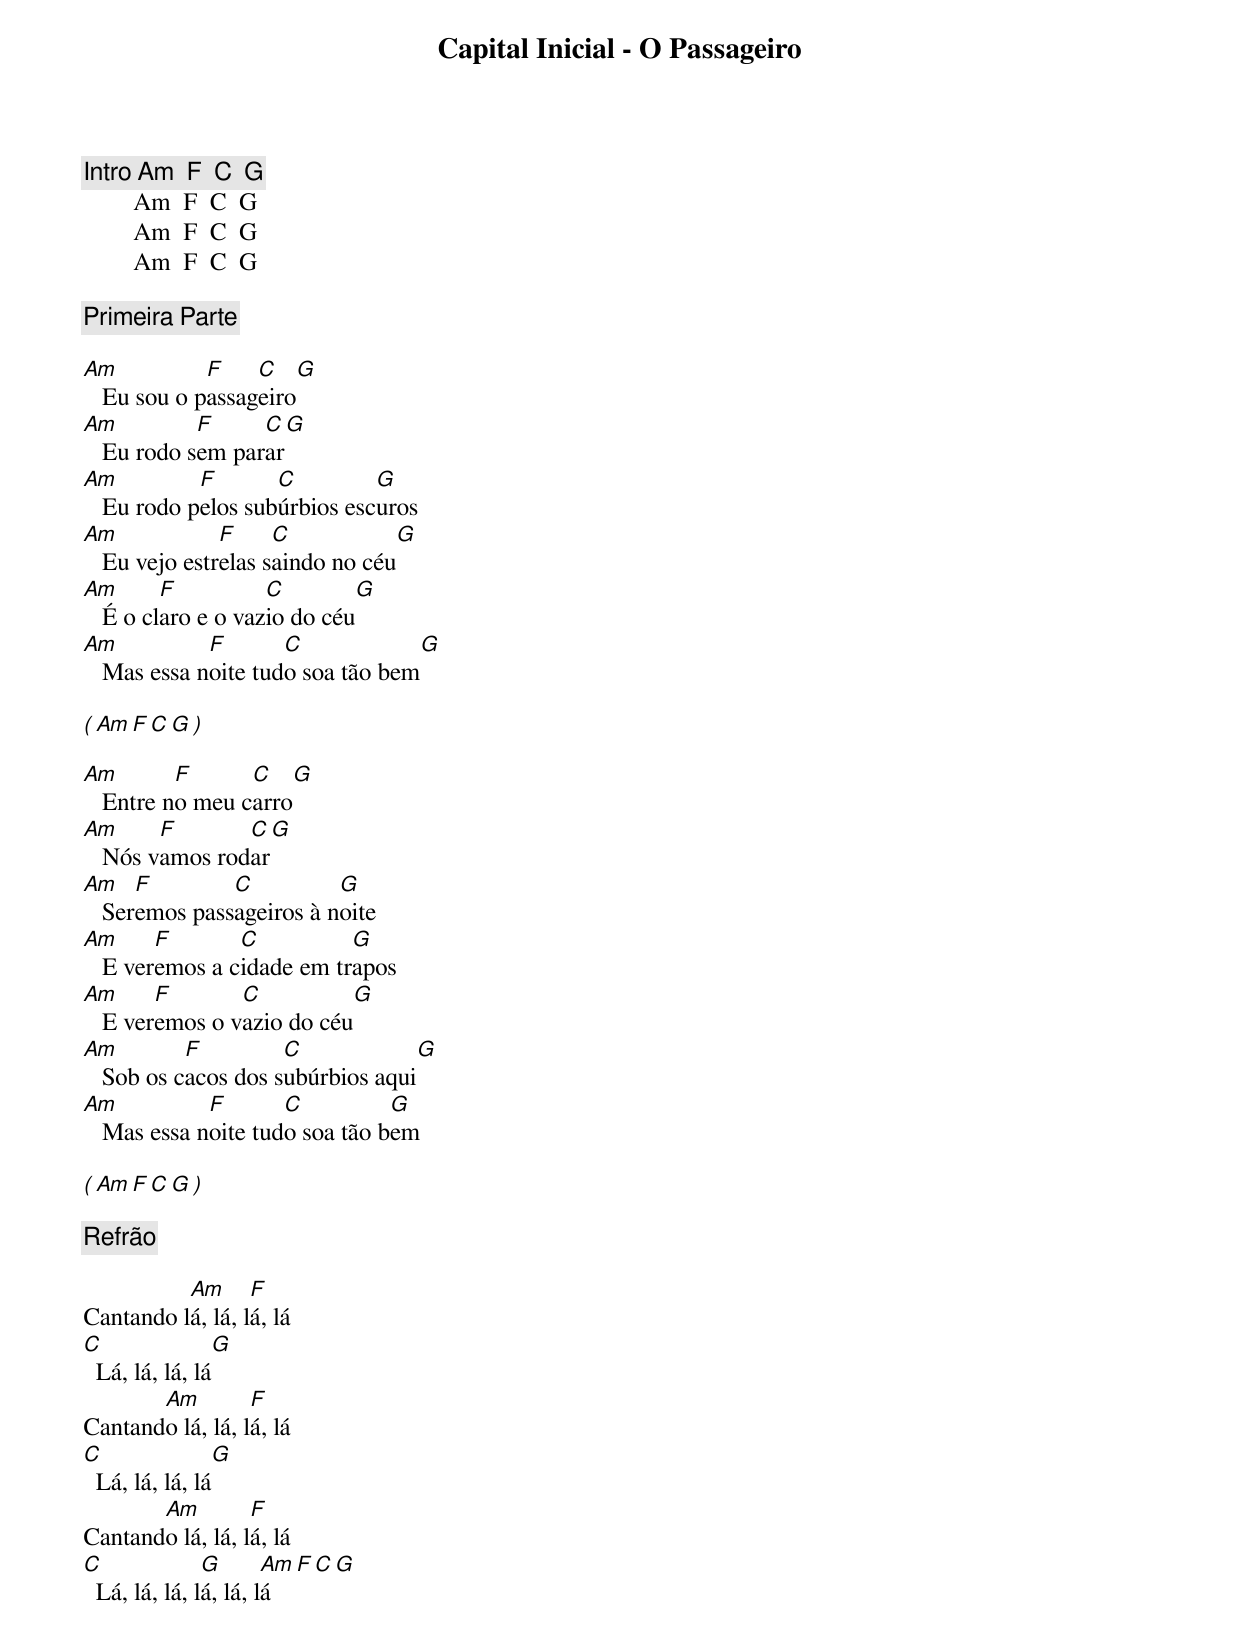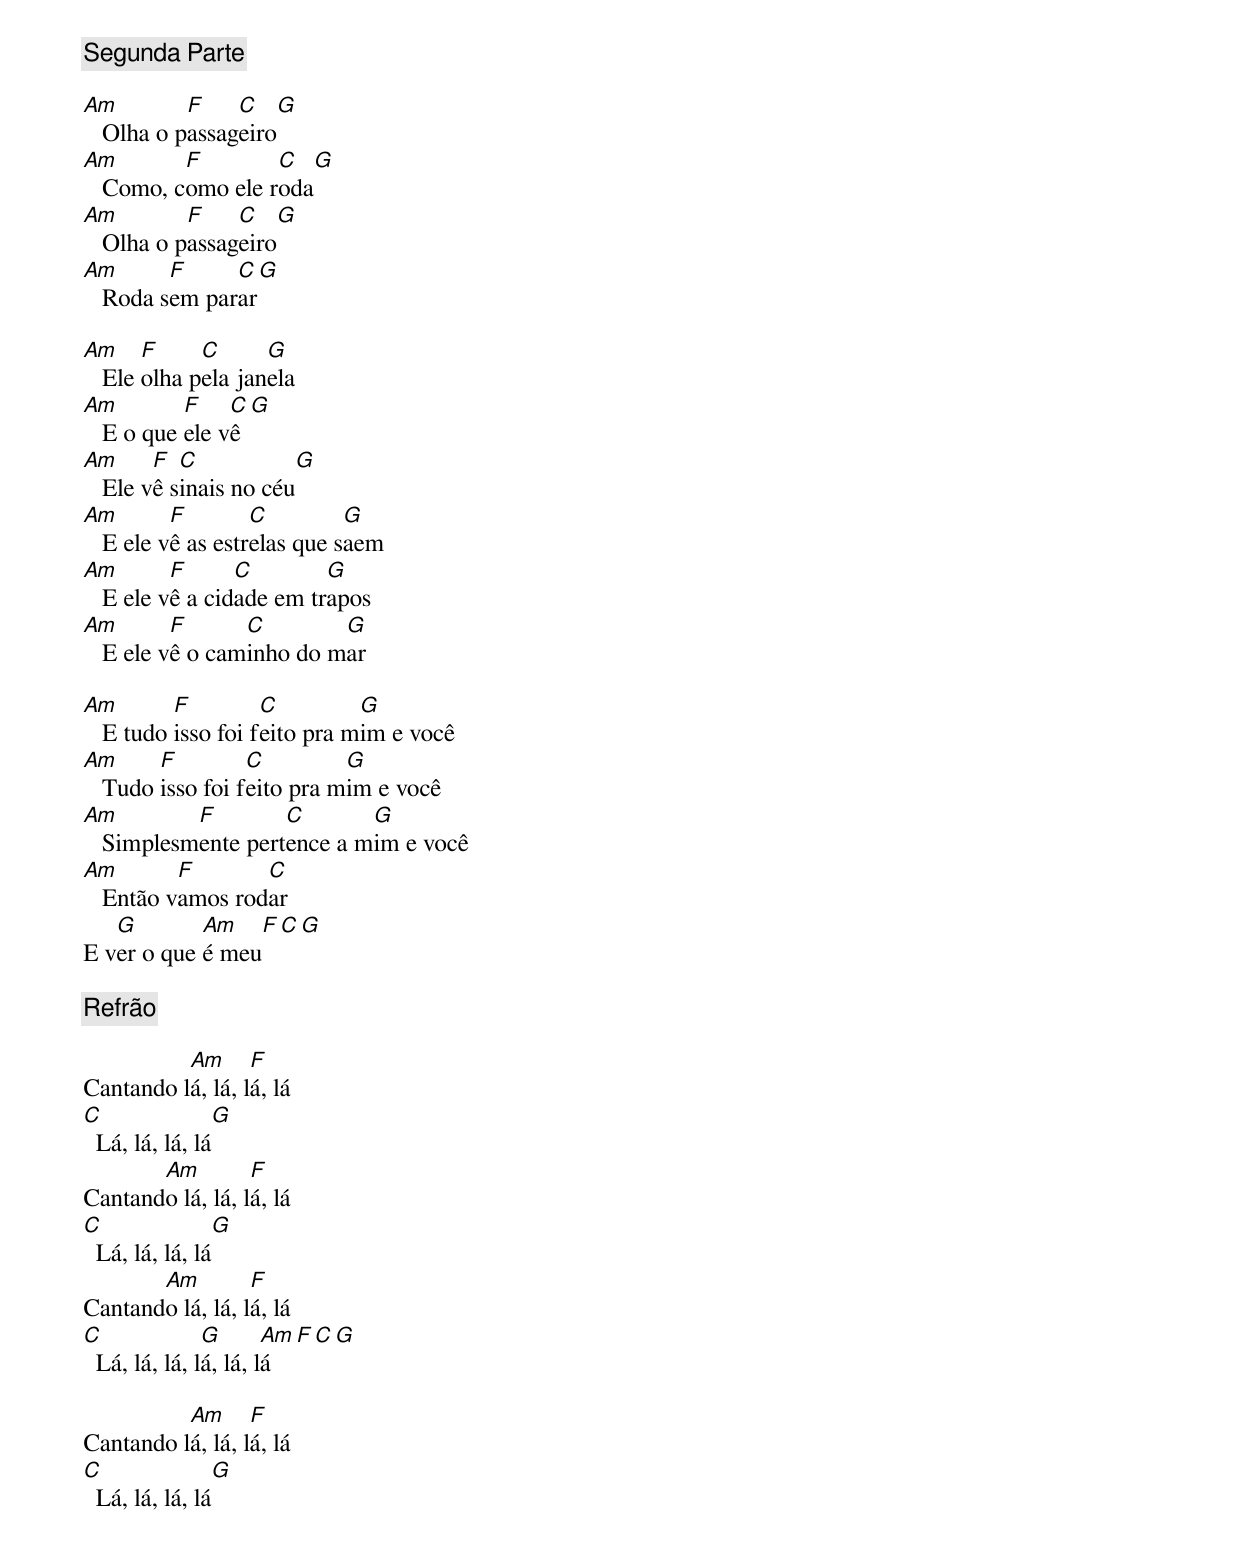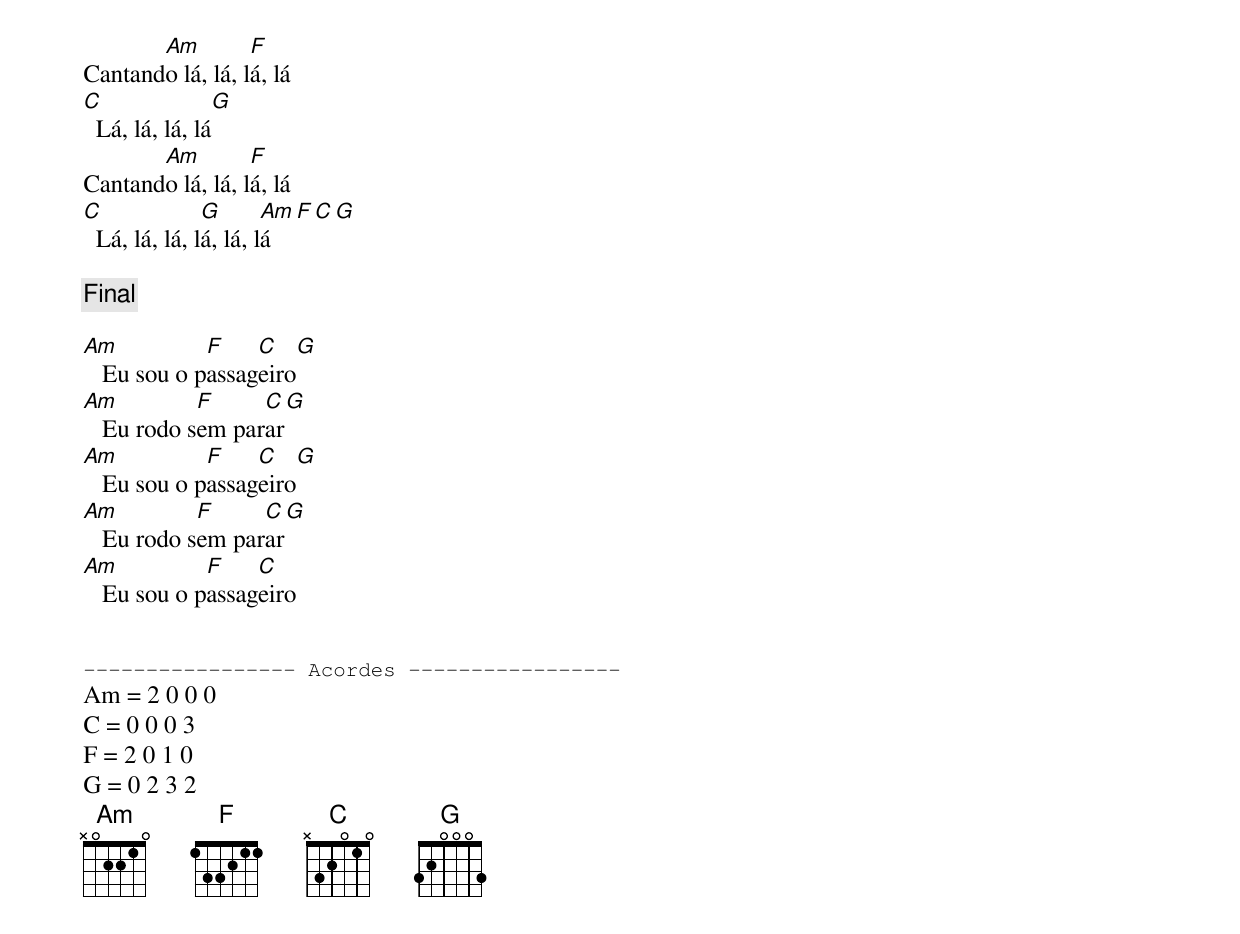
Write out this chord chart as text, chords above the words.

Capital Inicial - O Passageiro

[Intro] Am  F  C  G
        Am  F  C  G
        Am  F  C  G
        Am  F  C  G

[Primeira Parte]

Am           F    C    G
   Eu sou o passageiro
Am          F     C  G
   Eu rodo sem parar
Am          F       C         G
   Eu rodo pelos subúrbios escuros
Am             F     C            G
   Eu vejo estrelas saindo no céu
Am       F          C         G
   É o claro e o vazio do céu
Am           F       C             G
   Mas essa noite tudo soa tão bem

( Am  F  C  G )

Am        F      C    G
   Entre no meu carro
Am      F       C  G
   Nós vamos rodar
Am    F        C          G
   Seremos passageiros à noite
Am      F       C          G
   E veremos a cidade em trapos
Am      F       C           G
   E veremos o vazio do céu
Am         F         C            G
   Sob os cacos dos subúrbios aqui
Am           F       C          G
   Mas essa noite tudo soa tão bem

( Am  F  C  G )

[Refrão]

          Am      F
Cantando lá, lá, lá, lá
C                G
  Lá, lá, lá, lá
       Am         F
Cantando lá, lá, lá, lá
C                G
  Lá, lá, lá, lá
       Am         F
Cantando lá, lá, lá, lá
C              G       Am  F  C  G
  Lá, lá, lá, lá, lá, lá

[Segunda Parte]

Am         F    C    G
   Olha o passageiro
Am        F        C   G
   Como, como ele roda
Am         F    C    G
   Olha o passageiro
Am       F     C  G
   Roda sem parar

Am     F     C      G
   Ele olha pela janela
Am         F    C  G
   E o que ele vê
Am      F  C            G
   Ele vê sinais no céu
Am        F        C         G
   E ele vê as estrelas que saem
Am        F      C        G
   E ele vê a cidade em trapos
Am        F      C        G
   E ele vê o caminho do mar

Am        F         C         G
   E tudo isso foi feito pra mim e você
Am      F         C         G
   Tudo isso foi feito pra mim e você
Am         F        C       G
   Simplesmente pertence a mim e você
Am        F       C
   Então vamos rodar
   G        Am    F  C  G
E ver o que é meu

[Refrão]

          Am      F
Cantando lá, lá, lá, lá
C                G
  Lá, lá, lá, lá
       Am         F
Cantando lá, lá, lá, lá
C                G
  Lá, lá, lá, lá
       Am         F
Cantando lá, lá, lá, lá
C              G       Am  F  C  G
  Lá, lá, lá, lá, lá, lá

          Am      F
Cantando lá, lá, lá, lá
C                G
  Lá, lá, lá, lá
       Am         F
Cantando lá, lá, lá, lá
C                G
  Lá, lá, lá, lá
       Am         F
Cantando lá, lá, lá, lá
C              G       Am  F  C  G
  Lá, lá, lá, lá, lá, lá

[Final]

Am           F    C    G
   Eu sou o passageiro
Am          F     C  G
   Eu rodo sem parar
Am           F    C    G
   Eu sou o passageiro
Am          F     C  G
   Eu rodo sem parar
Am           F    C
   Eu sou o passageiro


----------------- Acordes -----------------
Am = 2 0 0 0
C = 0 0 0 3
F = 2 0 1 0
G = 0 2 3 2
